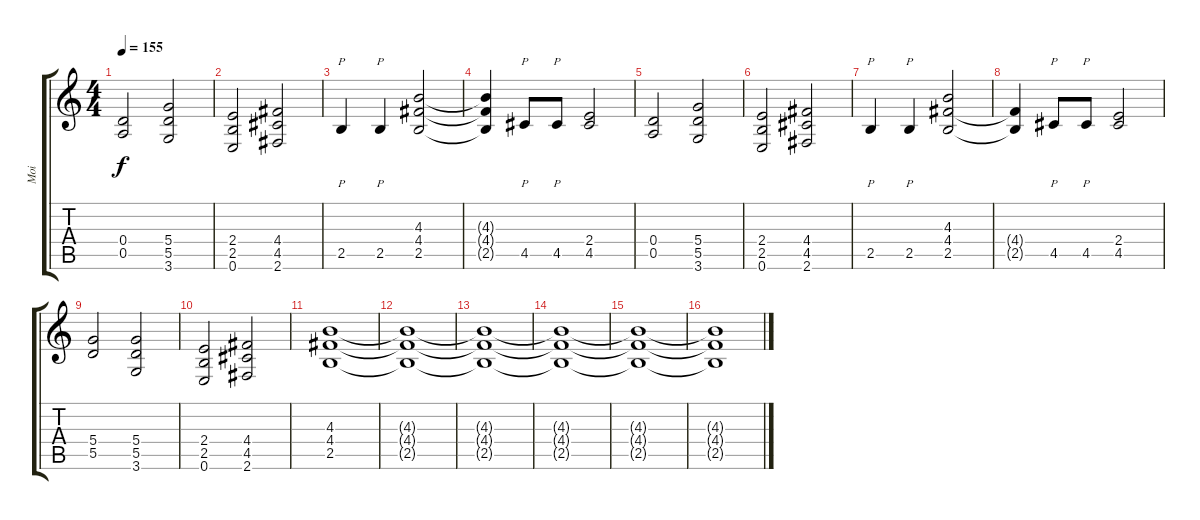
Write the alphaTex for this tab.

\track ("Moi" "Moi") {instrument distortionguitar}
\staff {score tabs}
\tuning (E4 B3 G3 D3 A2 E2) {hide}
\ts (4 4)
\tempo 155
\clef g2
\ks c
(0.4 0.5).2{dy f} (5.4 5.5 3.6).2 |
(2.4 2.5 0.6).2 (4.4 4.5 2.6).2 |
2.5.4{p} 2.5.4{p} (4.3 4.4 2.5).2 |
(4.3{t} 4.4{t} 2.5{t}).4 4.5.8{p} 4.5.8{p} (2.4 4.5).2 |
(0.4 0.5).2 (5.4 5.5 3.6).2 |
(2.4 2.5 0.6).2 (4.4 4.5 2.6).2 |
2.5.4{p} 2.5.4{p} (4.3 4.4 2.5).2 |
(4.4{t} 2.5{t}).4 4.5.8{p} 4.5.8{p} (2.4 4.5).2 |
(5.4 5.5).2 (5.4 5.5 3.6).2 |
(2.4 2.5 0.6).2 (4.4 4.5 2.6).2 |
(4.3 4.4 2.5).1{volume 9} |
(4.3{t} 4.4{t} 2.5{t}).1 |
(4.3{t} 4.4{t} 2.5{t}).1{volume 6} |
(4.3{t} 4.4{t} 2.5{t}).1 |
(4.3{t} 4.4{t} 2.5{t}).1{volume 3} |
(4.3{t} 4.4{t} 2.5{t}).1
